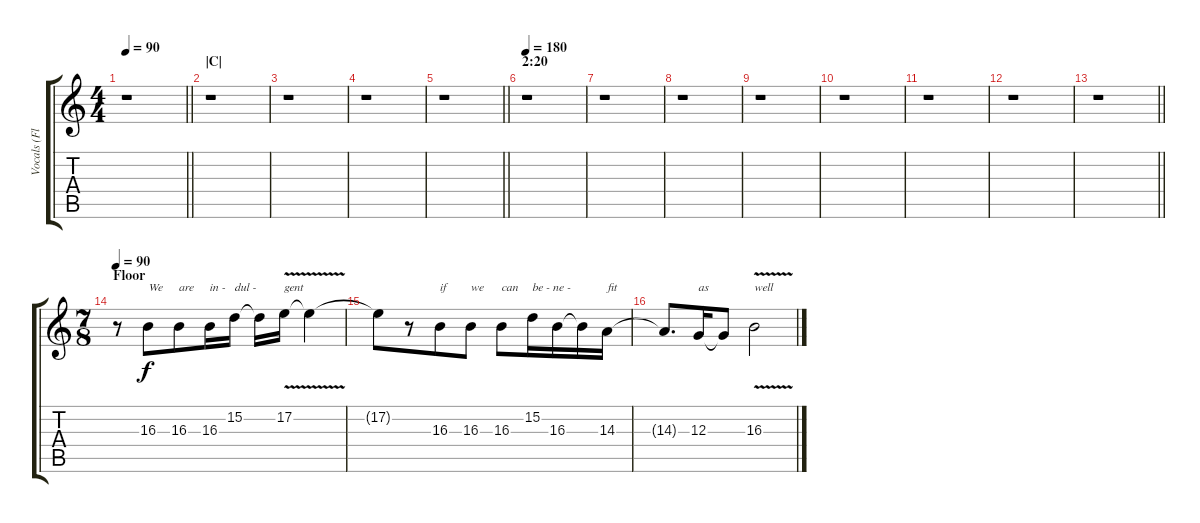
\track ("Vocals (Floor)" "Vocals (Fl") {instrument clarinet}
\staff {score tabs}
\tuning (E4 B3 G3 D3 A2 E2) {hide}
\ts (4 4)
\tempo 90
\clef g2
\barLineRight lightlight
\ks c
r.1{dy f} |
\section ("" "|C|")
r.1 |
r.1 |
r.1 |
\barLineRight lightlight
r.1 |
\section ("" "2:20")
\tempo 180
r.1 |
r.1 |
r.1 |
r.1 |
r.1 |
r.1 |
r.1 |
\barLineRight lightlight
r.1 |
\ts (7 8)
\section ("" "Floor")
\tempo 90
r.8 16.3.8{txt "We"} 16.3.8{txt "are" beam merge} 16.3.16{txt "in -"} 15.2.16{txt "dul -"} 15.2{t}.16 17.2{v}.16{txt "gent"} 17.2{t}.4 |
17.2{t}.8 r.8 16.3.8{txt "if" beam merge} 16.3.8{txt "we"} 16.3.8{txt "can" beam merge} 15.2.16{txt "be - ne -"} 16.3.16 16.3{t}.16 14.3.16{txt "fit"} |
14.3{t}.8{d} 12.3.16{txt "as"} 12.3{t}.8 16.3{v}.2{txt "well"}
